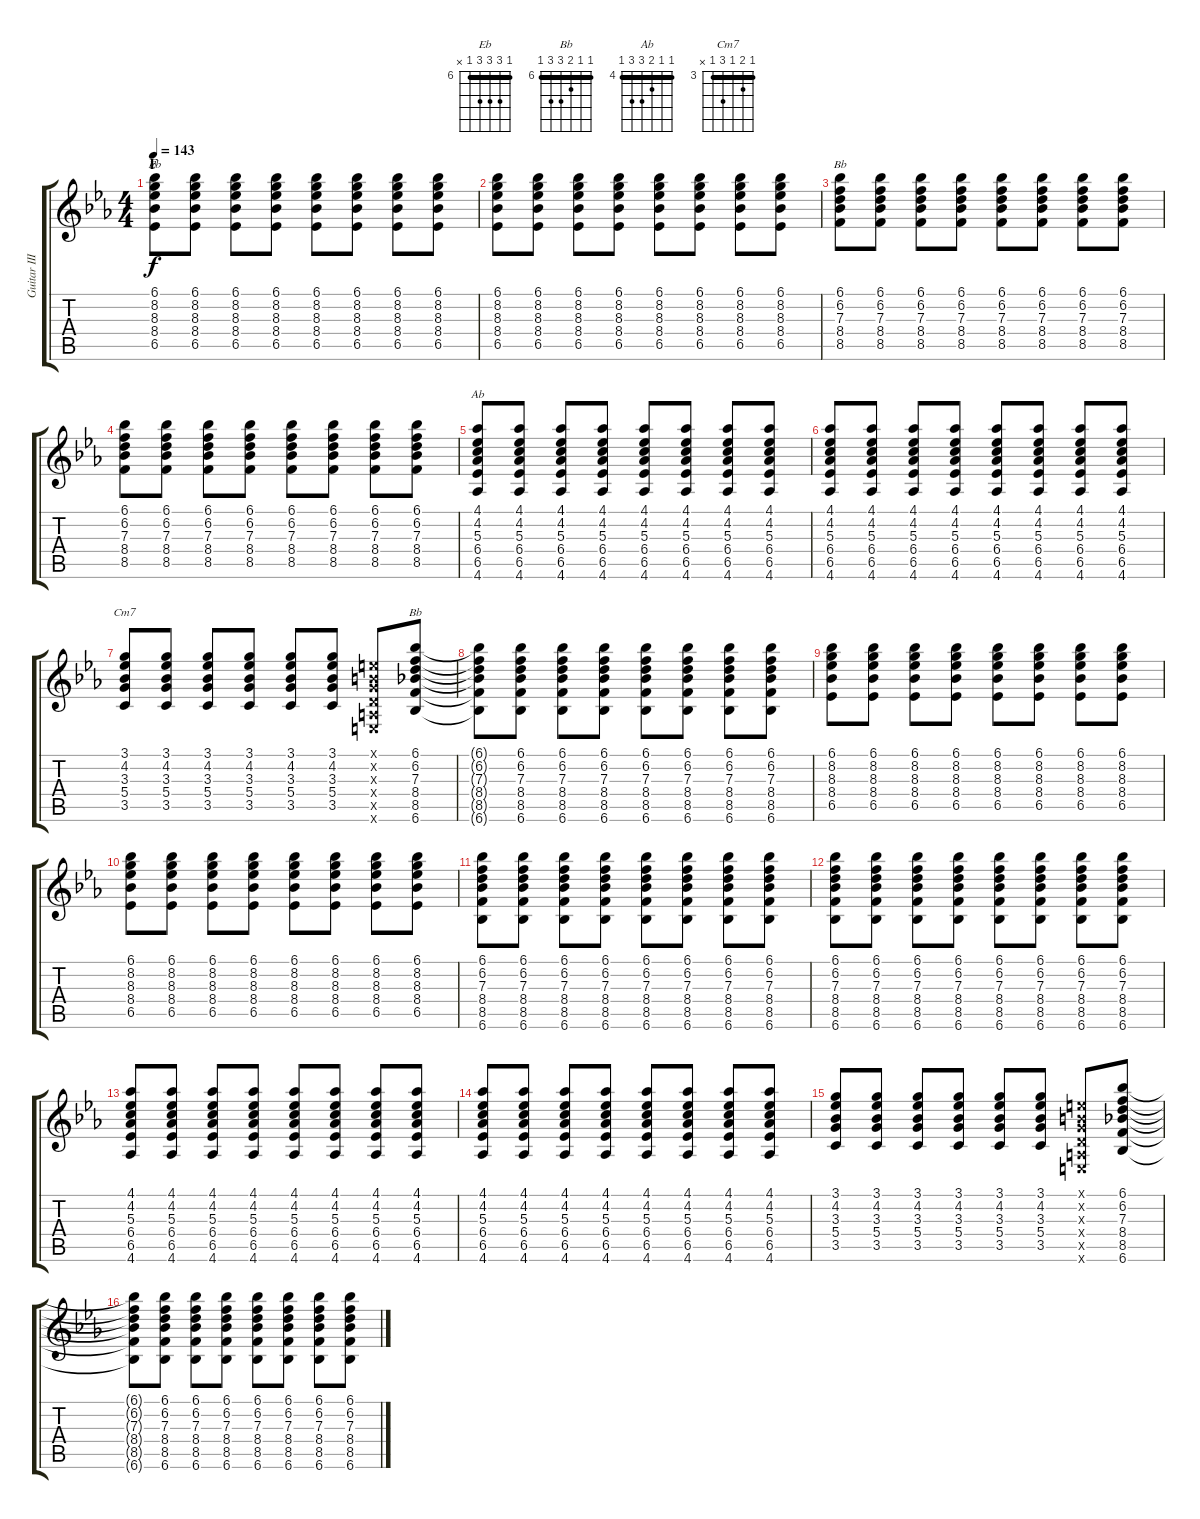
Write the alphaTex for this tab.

\track ("Guitar III" "Guitar III") {instrument acousticguitarsteel}
\staff {score tabs}
\tuning (E4 B3 G3 D3 A2 E2) {hide}
\chord ("Eb" 6 8 8 8 6 x) {firstfret 6 barre 6}
\chord ("Bb" 6 6 7 8 8 x) {firstfret 6 barre 6}
\chord ("Ab" 4 4 5 6 6 4) {firstfret 4 barre 4}
\chord ("Cm7" 3 4 3 5 3 x) {firstfret 3 barre 3}
\chord ("Bb" 6 6 7 8 8 6) {firstfret 6 barre 6}
\ts (4 4)
\section ("" "F")
\tempo 143
\clef g2
\ks eb
(6.1 8.2 8.3 8.4 6.5).8{ch "Eb" dy f} (6.1 8.2 8.3 8.4 6.5).8 (6.1 8.2 8.3 8.4 6.5).8 (6.1 8.2 8.3 8.4 6.5).8 (6.1 8.2 8.3 8.4 6.5).8 (6.1 8.2 8.3 8.4 6.5).8 (6.1 8.2 8.3 8.4 6.5).8 (6.1 8.2 8.3 8.4 6.5).8 |
(6.1 8.2 8.3 8.4 6.5).8 (6.1 8.2 8.3 8.4 6.5).8 (6.1 8.2 8.3 8.4 6.5).8 (6.1 8.2 8.3 8.4 6.5).8 (6.1 8.2 8.3 8.4 6.5).8 (6.1 8.2 8.3 8.4 6.5).8 (6.1 8.2 8.3 8.4 6.5).8 (6.1 8.2 8.3 8.4 6.5).8 |
(6.1 6.2 7.3 8.4 8.5).8{ch "Bb"} (6.1 6.2 7.3 8.4 8.5).8 (6.1 6.2 7.3 8.4 8.5).8 (6.1 6.2 7.3 8.4 8.5).8 (6.1 6.2 7.3 8.4 8.5).8 (6.1 6.2 7.3 8.4 8.5).8 (6.1 6.2 7.3 8.4 8.5).8 (6.1 6.2 7.3 8.4 8.5).8 |
(6.1 6.2 7.3 8.4 8.5).8 (6.1 6.2 7.3 8.4 8.5).8 (6.1 6.2 7.3 8.4 8.5).8 (6.1 6.2 7.3 8.4 8.5).8 (6.1 6.2 7.3 8.4 8.5).8 (6.1 6.2 7.3 8.4 8.5).8 (6.1 6.2 7.3 8.4 8.5).8 (6.1 6.2 7.3 8.4 8.5).8 |
(4.1 4.2 5.3 6.4 6.5 4.6).8{ch "Ab"} (4.1 4.2 5.3 6.4 6.5 4.6).8 (4.1 4.2 5.3 6.4 6.5 4.6).8 (4.1 4.2 5.3 6.4 6.5 4.6).8 (4.1 4.2 5.3 6.4 6.5 4.6).8 (4.1 4.2 5.3 6.4 6.5 4.6).8 (4.1 4.2 5.3 6.4 6.5 4.6).8 (4.1 4.2 5.3 6.4 6.5 4.6).8 |
(4.1 4.2 5.3 6.4 6.5 4.6).8 (4.1 4.2 5.3 6.4 6.5 4.6).8 (4.1 4.2 5.3 6.4 6.5 4.6).8 (4.1 4.2 5.3 6.4 6.5 4.6).8 (4.1 4.2 5.3 6.4 6.5 4.6).8 (4.1 4.2 5.3 6.4 6.5 4.6).8 (4.1 4.2 5.3 6.4 6.5 4.6).8 (4.1 4.2 5.3 6.4 6.5 4.6).8 |
(3.1 4.2 3.3 5.4 3.5).8{ch "Cm7"} (3.1 4.2 3.3 5.4 3.5).8 (3.1 4.2 3.3 5.4 3.5).8 (3.1 4.2 3.3 5.4 3.5).8 (3.1 4.2 3.3 5.4 3.5).8 (3.1 4.2 3.3 5.4 3.5).8 (0.1{x} 0.2{x} 0.3{x} 0.4{x} 0.5{x} 0.6{x}).8 (6.1 6.2 7.3 8.4 8.5 6.6).8{ch "Bb"} |
(6.1{t} 6.2{t} 7.3{t} 8.4{t} 8.5{t} 6.6{t}).8 (6.1 6.2 7.3 8.4 8.5 6.6).8 (6.1 6.2 7.3 8.4 8.5 6.6).8 (6.1 6.2 7.3 8.4 8.5 6.6).8 (6.1 6.2 7.3 8.4 8.5 6.6).8 (6.1 6.2 7.3 8.4 8.5 6.6).8 (6.1 6.2 7.3 8.4 8.5 6.6).8 (6.1 6.2 7.3 8.4 8.5 6.6).8 |
(6.1 8.2 8.3 8.4 6.5).8 (6.1 8.2 8.3 8.4 6.5).8 (6.1 8.2 8.3 8.4 6.5).8 (6.1 8.2 8.3 8.4 6.5).8 (6.1 8.2 8.3 8.4 6.5).8 (6.1 8.2 8.3 8.4 6.5).8 (6.1 8.2 8.3 8.4 6.5).8 (6.1 8.2 8.3 8.4 6.5).8 |
(6.1 8.2 8.3 8.4 6.5).8 (6.1 8.2 8.3 8.4 6.5).8 (6.1 8.2 8.3 8.4 6.5).8 (6.1 8.2 8.3 8.4 6.5).8 (6.1 8.2 8.3 8.4 6.5).8 (6.1 8.2 8.3 8.4 6.5).8 (6.1 8.2 8.3 8.4 6.5).8 (6.1 8.2 8.3 8.4 6.5).8 |
(6.1 6.2 7.3 8.4 8.5 6.6).8 (6.1 6.2 7.3 8.4 8.5 6.6).8 (6.1 6.2 7.3 8.4 8.5 6.6).8 (6.1 6.2 7.3 8.4 8.5 6.6).8 (6.1 6.2 7.3 8.4 8.5 6.6).8 (6.1 6.2 7.3 8.4 8.5 6.6).8 (6.1 6.2 7.3 8.4 8.5 6.6).8 (6.1 6.2 7.3 8.4 8.5 6.6).8 |
(6.1 6.2 7.3 8.4 8.5 6.6).8 (6.1 6.2 7.3 8.4 8.5 6.6).8 (6.1 6.2 7.3 8.4 8.5 6.6).8 (6.1 6.2 7.3 8.4 8.5 6.6).8 (6.1 6.2 7.3 8.4 8.5 6.6).8 (6.1 6.2 7.3 8.4 8.5 6.6).8 (6.1 6.2 7.3 8.4 8.5 6.6).8 (6.1 6.2 7.3 8.4 8.5 6.6).8 |
(4.1 4.2 5.3 6.4 6.5 4.6).8 (4.1 4.2 5.3 6.4 6.5 4.6).8 (4.1 4.2 5.3 6.4 6.5 4.6).8 (4.1 4.2 5.3 6.4 6.5 4.6).8 (4.1 4.2 5.3 6.4 6.5 4.6).8 (4.1 4.2 5.3 6.4 6.5 4.6).8 (4.1 4.2 5.3 6.4 6.5 4.6).8 (4.1 4.2 5.3 6.4 6.5 4.6).8 |
(4.1 4.2 5.3 6.4 6.5 4.6).8 (4.1 4.2 5.3 6.4 6.5 4.6).8 (4.1 4.2 5.3 6.4 6.5 4.6).8 (4.1 4.2 5.3 6.4 6.5 4.6).8 (4.1 4.2 5.3 6.4 6.5 4.6).8 (4.1 4.2 5.3 6.4 6.5 4.6).8 (4.1 4.2 5.3 6.4 6.5 4.6).8 (4.1 4.2 5.3 6.4 6.5 4.6).8 |
(3.1 4.2 3.3 5.4 3.5).8 (3.1 4.2 3.3 5.4 3.5).8 (3.1 4.2 3.3 5.4 3.5).8 (3.1 4.2 3.3 5.4 3.5).8 (3.1 4.2 3.3 5.4 3.5).8 (3.1 4.2 3.3 5.4 3.5).8 (0.1{x} 0.2{x} 0.3{x} 0.4{x} 0.5{x} 0.6{x}).8 (6.1 6.2 7.3 8.4 8.5 6.6).8 |
(6.1{t} 6.2{t} 7.3{t} 8.4{t} 8.5{t} 6.6{t}).8 (6.1 6.2 7.3 8.4 8.5 6.6).8 (6.1 6.2 7.3 8.4 8.5 6.6).8 (6.1 6.2 7.3 8.4 8.5 6.6).8 (6.1 6.2 7.3 8.4 8.5 6.6).8 (6.1 6.2 7.3 8.4 8.5 6.6).8 (6.1 6.2 7.3 8.4 8.5 6.6).8 (6.1 6.2 7.3 8.4 8.5 6.6).8
